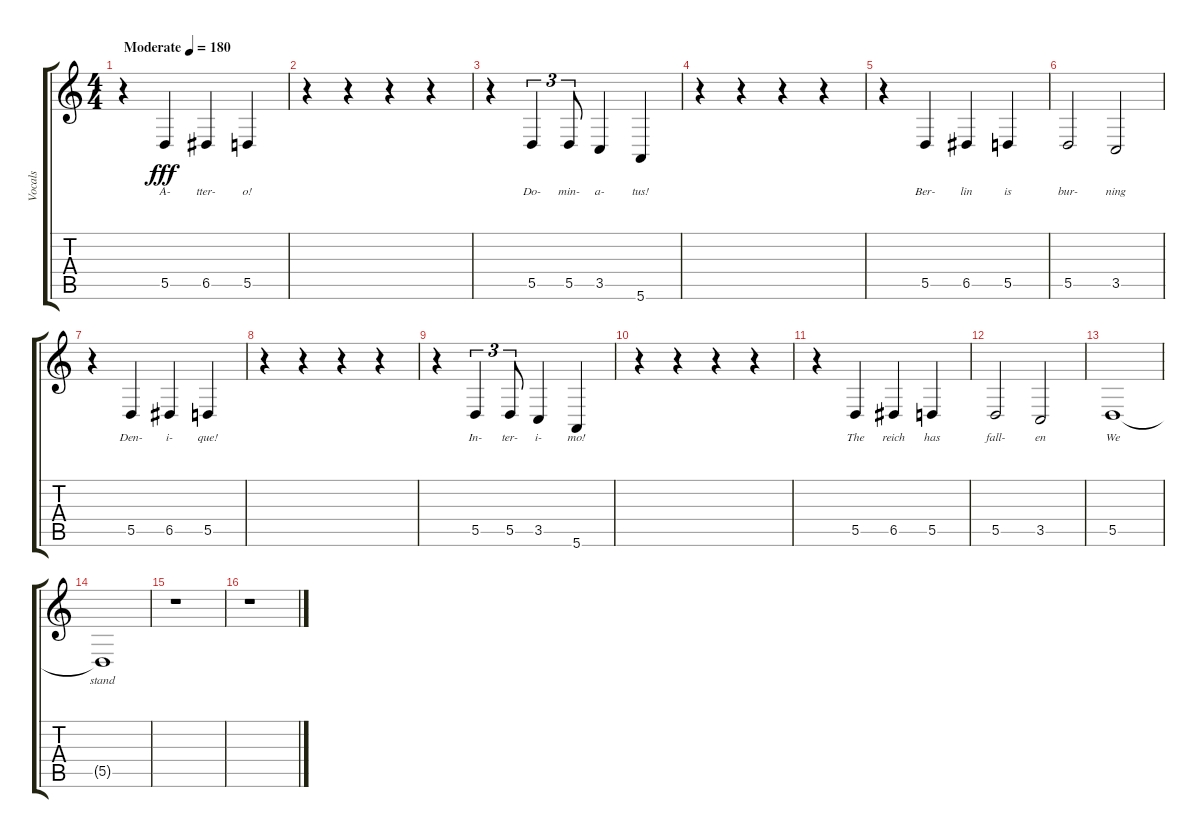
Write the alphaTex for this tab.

\track ("Vocals" "Vocals") {instrument baritonesax}
\staff {score tabs}
\tuning (E4 B3 G3 D3 A2 E2) {hide}
\ts (4 4)
\section ("" "")
\tempo (180 "Moderate")
\clef g2
\ks c
r.4{dy fff instrument baritonesax} 5.5.4{lyrics (0 "A-") lyrics (1 "") lyrics (2 "") lyrics (3 "") lyrics (4 "")} 6.5.4{lyrics (0 "tter-") lyrics (1 "") lyrics (2 "") lyrics (3 "") lyrics (4 "")} 5.5.4{lyrics (0 "o!") lyrics (1 "") lyrics (2 "") lyrics (3 "") lyrics (4 "")} |
r.4 r.4 r.4 r.4 |
r.4 5.5.4{tu (3 2) lyrics (0 "Do-") lyrics (1 "") lyrics (2 "") lyrics (3 "") lyrics (4 "")} 5.5.8{tu (3 2) lyrics (0 "min-") lyrics (1 "") lyrics (2 "") lyrics (3 "") lyrics (4 "")} 3.5.4{lyrics (0 "a-") lyrics (1 "") lyrics (2 "") lyrics (3 "") lyrics (4 "")} 5.6.4{lyrics (0 "tus!") lyrics (1 "") lyrics (2 "") lyrics (3 "") lyrics (4 "")} |
r.4 r.4 r.4 r.4 |
r.4 5.5.4{lyrics (0 "Ber-") lyrics (1 "") lyrics (2 "") lyrics (3 "") lyrics (4 "")} 6.5.4{lyrics (0 "lin") lyrics (1 "") lyrics (2 "") lyrics (3 "") lyrics (4 "")} 5.5.4{lyrics (0 "is") lyrics (1 "") lyrics (2 "") lyrics (3 "") lyrics (4 "")} |
5.5.2{lyrics (0 "bur-") lyrics (1 "") lyrics (2 "") lyrics (3 "") lyrics (4 "")} 3.5.2{lyrics (0 "ning") lyrics (1 "") lyrics (2 "") lyrics (3 "") lyrics (4 "")} |
r.4 5.5.4{lyrics (0 "Den-") lyrics (1 "") lyrics (2 "") lyrics (3 "") lyrics (4 "")} 6.5.4{lyrics (0 "i-") lyrics (1 "") lyrics (2 "") lyrics (3 "") lyrics (4 "")} 5.5.4{lyrics (0 "que!") lyrics (1 "") lyrics (2 "") lyrics (3 "") lyrics (4 "")} |
r.4 r.4 r.4 r.4 |
r.4 5.5.4{tu (3 2) lyrics (0 "In-") lyrics (1 "") lyrics (2 "") lyrics (3 "") lyrics (4 "")} 5.5.8{tu (3 2) lyrics (0 "ter-") lyrics (1 "") lyrics (2 "") lyrics (3 "") lyrics (4 "")} 3.5.4{lyrics (0 "i-") lyrics (1 "") lyrics (2 "") lyrics (3 "") lyrics (4 "")} 5.6.4{lyrics (0 "mo!") lyrics (1 "") lyrics (2 "") lyrics (3 "") lyrics (4 "")} |
r.4 r.4 r.4 r.4 |
r.4 5.5.4{lyrics (0 "The") lyrics (1 "") lyrics (2 "") lyrics (3 "") lyrics (4 "")} 6.5.4{lyrics (0 "reich") lyrics (1 "") lyrics (2 "") lyrics (3 "") lyrics (4 "")} 5.5.4{lyrics (0 "has") lyrics (1 "") lyrics (2 "") lyrics (3 "") lyrics (4 "")} |
5.5.2{lyrics (0 "fall-") lyrics (1 "") lyrics (2 "") lyrics (3 "") lyrics (4 "")} 3.5.2{lyrics (0 "en") lyrics (1 "") lyrics (2 "") lyrics (3 "") lyrics (4 "")} |
5.5.1{lyrics (0 "We") lyrics (1 "") lyrics (2 "") lyrics (3 "") lyrics (4 "")} |
5.5{t}.1{lyrics (0 "stand") lyrics (1 "") lyrics (2 "") lyrics (3 "") lyrics (4 "")} |
r.1 |
r.1
